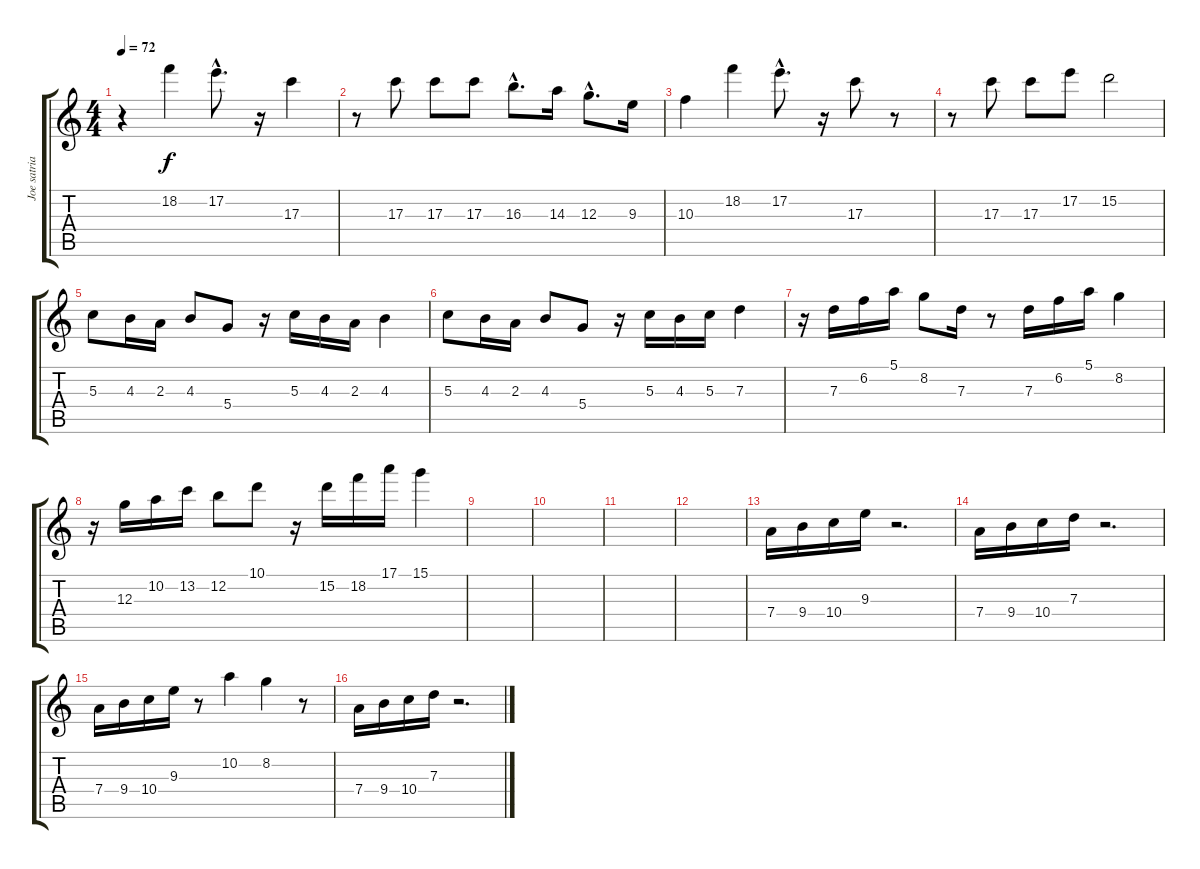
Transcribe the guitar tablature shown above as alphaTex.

\track ("Joe satriani lead" "Joe satria") {instrument distortionguitar}
\staff {score tabs}
\tuning (E4 B3 G3 D3 A2 E2) {hide}
\ts (4 4)
\tempo 72
\clef g2
\ks c
r.4{dy f} 18.2.4 17.2{hac}.8{d} r.16 17.3.4 |
r.8 17.3.8 17.3.8 17.3.8 16.3{hac}.8{d} 14.3.16 12.3{hac}.8{d} 9.3.16 |
10.3.4 18.2.4 17.2{hac}.8{d} r.16 17.3.8 r.8 |
r.8 17.3.8 17.3.8 17.2.8 15.2.2 |
5.3.8 4.3.16 2.3.16 4.3.8 5.4.8 r.16 5.3.16 4.3.16 2.3.16 4.3.4 |
5.3.8 4.3.16 2.3.16 4.3.8 5.4.8 r.16 5.3.16 4.3.16 5.3.16 7.3.4 |
r.16 7.3.16 6.2.16 5.1.16 8.2.8 7.3.16 r.8 7.3.16 6.2.16 5.1.16 8.2.4 |
r.16 12.3.16 10.2.16 13.2.16 12.2.8 10.1.8 r.16 15.2.16 18.2.16 17.1.16 15.1.4 |
|
|
|
|
7.4.16 9.4.16 10.4.16 9.3.16 r.2{d} |
7.4.16 9.4.16 10.4.16 7.3.16 r.2{d} |
7.4.16 9.4.16 10.4.16 9.3.16 r.8 10.2.4 8.2.4 r.8 |
7.4.16 9.4.16 10.4.16 7.3.16 r.2{d}
